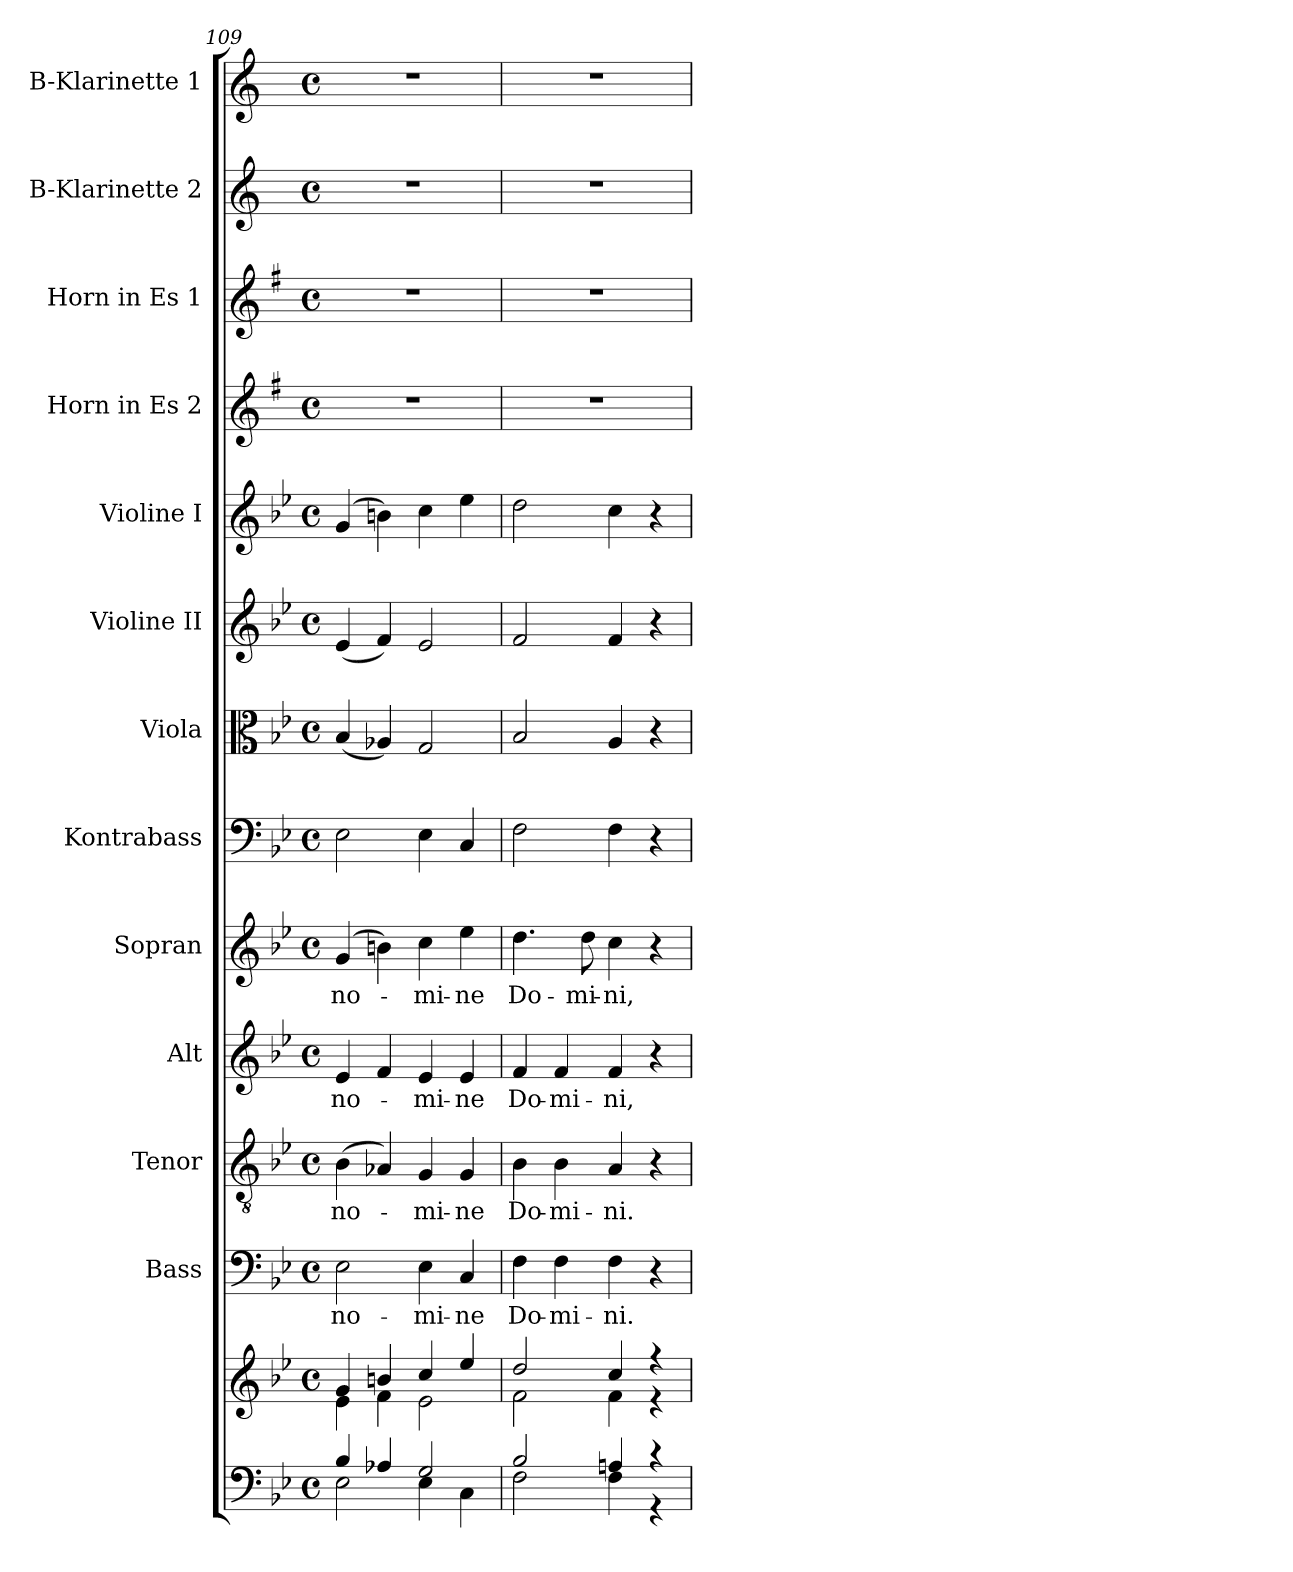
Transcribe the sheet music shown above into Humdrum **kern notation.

**kern	**kern	**kern	**text	**kern	**text	**kern	**text	**kern	**text	**kern	**kern	**kern	**kern	**kern	**kern	**kern	**kern
*part13	*part13	*part12	*part12	*part11	*part11	*part10	*part10	*part9	*part9	*part8	*part7	*part6	*part5	*part4	*part3	*part2	*part1
*staff14	*staff13	*staff12	*staff12	*staff11	*staff11	*staff10	*staff10	*staff9	*staff9	*staff8	*staff7	*staff6	*staff5	*staff4	*staff3	*staff2	*staff1
*	*	*I"Bass	*	*I"Tenor	*	*I"Alt	*	*I"Sopran	*	*I"Kontrabass	*I"Viola	*I"Violine II	*I"Violine I	*I"Horn in Es 2	*I"Horn in Es 1	*I"B-Klarinette 2	*I"B-Klarinette 1
*	*	*I'B.	*	*I'T.	*	*I'A.	*	*I'S.	*	*I'Kb.	*I'Vla.	*I'Vl. II	*I'Vl. I	*	*	*I'B Kl. 2	*I'B Kl. 1
*clefF4	*clefG2	*clefF4	*	*clefGv2	*	*clefG2	*	*clefG2	*	*clefF4	*clefC3	*clefG2	*clefG2	*clefG2	*clefG2	*clefG2	*clefG2
*	*	*	*	*	*	*	*	*	*	*ITrd7c12	*	*	*	*ITrd5c9	*ITrd5c9	*ITrd1c2	*ITrd1c2
*k[b-e-]	*k[b-e-]	*k[b-e-]	*	*k[b-e-]	*	*k[b-e-]	*	*k[b-e-]	*	*k[b-e-]	*k[b-e-]	*k[b-e-]	*k[b-e-]	*k[b-e-]	*k[b-e-]	*k[b-e-]	*k[b-e-]
*B-:	*B-:	*B-:	*	*B-:	*	*B-:	*	*B-:	*	*B-:	*B-:	*B-:	*B-:	*B-:	*B-:	*B-:	*B-:
*M4/4	*M4/4	*M4/4	*	*M4/4	*	*M4/4	*	*M4/4	*	*M4/4	*M4/4	*M4/4	*M4/4	*M4/4	*M4/4	*M4/4	*M4/4
*met(c)	*met(c)	*met(c)	*	*met(c)	*	*met(c)	*	*met(c)	*	*met(c)	*met(c)	*met(c)	*met(c)	*met(c)	*met(c)	*met(c)	*met(c)
=109	=109	=109	=109	=109	=109	=109	=109	=109	=109	=109	=109	=109	=109	=109	=109	=109	=109
*^	*^	*	*	*	*	*	*	*	*	*	*	*	*	*	*	*	*
!	!	!	!	!	!LO:LY:b	!	!LO:LY:b	!	!LO:LY:b	!	!LO:LY:b	!	!	!	!	!	!	!	!
4B-/	2E-\	4g/	4e-\	2E-\	no-	(>4B-\	no-	4e-/	no-	(4g/	no-	2EE-\	(<4B-/	(<4e-/	(4g/	1r	1r	1r	1r
4A-X/	.	4bn/	4f\	.	.	4A-X/)	.	4f/	.	4bn\)	.	.	4A-X/)	4f/)	4bn\)	.	.	.	.
!	!	!	!	!	!LO:LY:b	!	!LO:LY:b	!	!LO:LY:b	!	!LO:LY:b	!	!	!	!	!	!	!	!
2G/	4E-\	4cc/	2e-\	4E-\	-mi-	4G/	-mi-	4e-/	-mi-	4cc\	-mi-	4EE-\	2G/	2e-/	4cc\	.	.	.	.
!	!	!	!	!	!LO:LY:b	!	!LO:LY:b	!	!LO:LY:b	!	!LO:LY:b	!	!	!	!	!	!	!	!
.	4C\	4ee-/	.	4C/	-ne	4G/	-ne	4e-/	-ne	4ee-\	-ne	4CC/	.	.	4ee-\	.	.	.	.
=110	=110	=110	=110	=110	=110	=110	=110	=110	=110	=110	=110	=110	=110	=110	=110	=110	=110	=110	=110
!	!	!	!	!	!LO:LY:b	!	!LO:LY:b	!	!LO:LY:b	!	!LO:LY:b	!	!	!	!	!	!	!	!
2B-/	2F\	2dd/	2f\	4F\	Do-	4B-\	Do-	4f/	Do-	4.dd\	Do-	2FF\	2B-/	2f/	2dd\	1r	1r	1r	1r
!	!	!	!	!	!LO:LY:b	!	!LO:LY:b	!	!LO:LY:b	!	!	!	!	!	!	!	!	!	!
.	.	.	.	4F\	-mi-	4B-\	-mi-	4f/	-mi-	.	.	.	.	.	.	.	.	.	.
!	!	!	!	!	!	!	!	!	!	!	!LO:LY:b	!	!	!	!	!	!	!	!
.	.	.	.	.	.	.	.	.	.	8dd\	-mi-	.	.	.	.	.	.	.	.
!	!	!	!	!	!LO:LY:b	!	!LO:LY:b	!	!LO:LY:b	!	!LO:LY:b	!	!	!	!	!	!	!	!
4An/	4F\	4cc/	4f\	4F\	-ni.	4A/	-ni.	4f/	-ni,	4cc\	-ni,	4FF\	4A/	4f/	4cc\	.	.	.	.
4r	4r	4r	4r	4r	.	4r	.	4r	.	4r	.	4r	4r	4r	4r	.	.	.	.
*v	*v	*	*	*	*	*	*	*	*	*	*	*	*	*	*	*	*	*	*
*	*v	*v	*	*	*	*	*	*	*	*	*	*	*	*	*	*	*	*
=	=	=	=	=	=	=	=	=	=	=	=	=	=	=	=	=	=
*-	*-	*-	*-	*-	*-	*-	*-	*-	*-	*-	*-	*-	*-	*-	*-	*-	*-
